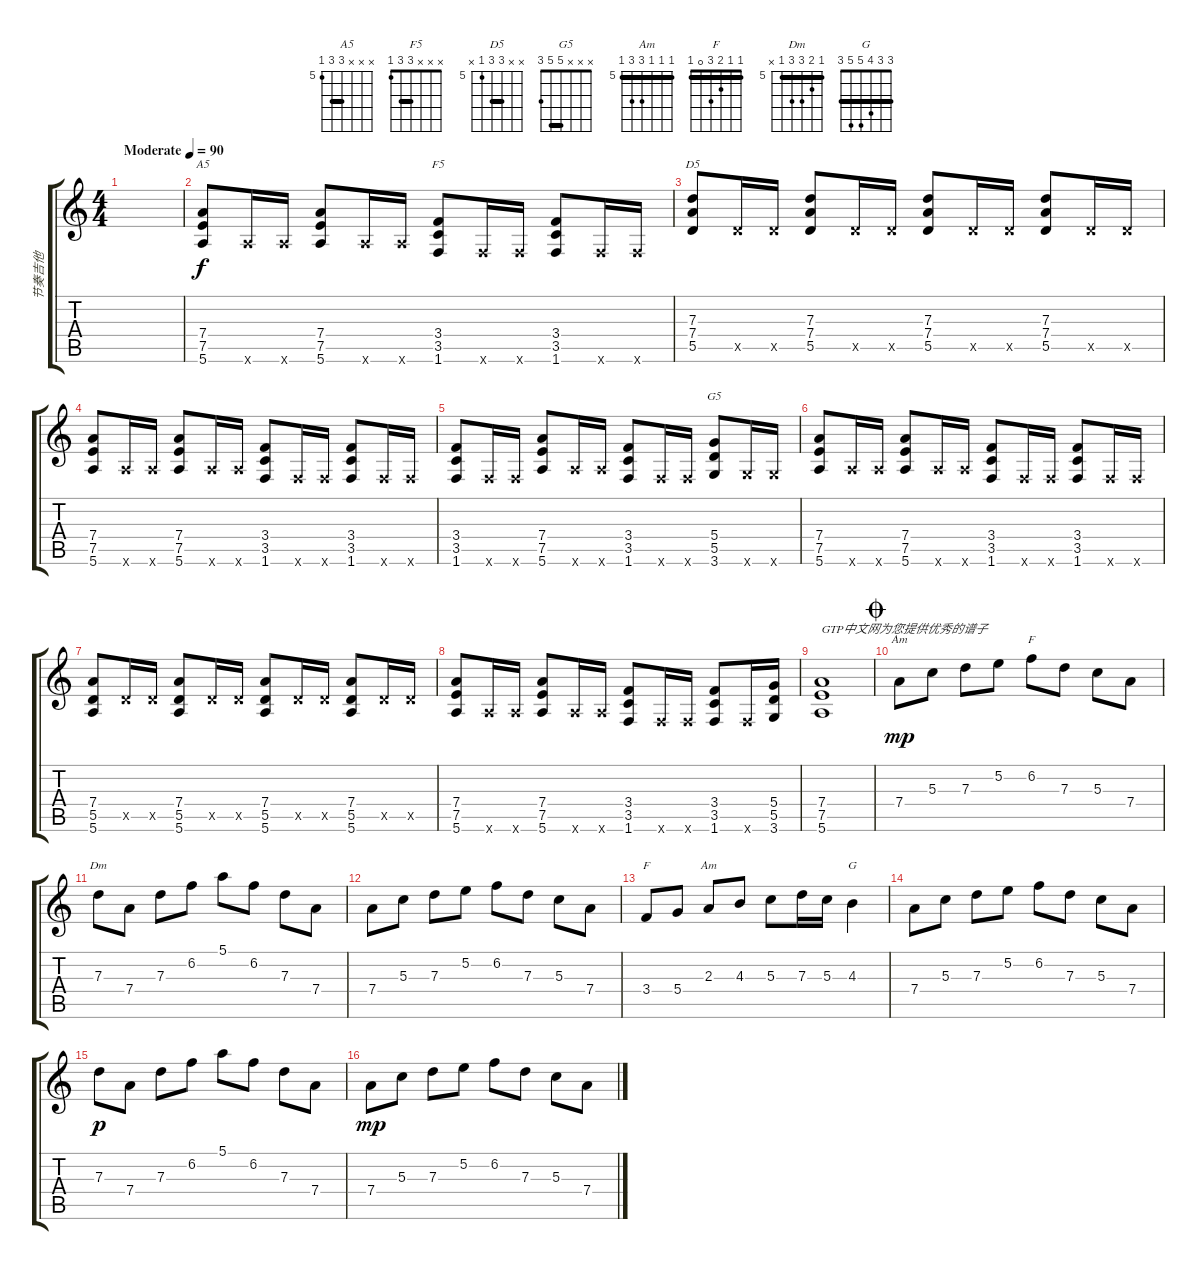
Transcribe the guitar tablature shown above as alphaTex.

\track ("节奏吉他" "节奏吉他") {instrument overdrivenguitar}
\staff {score tabs}
\tuning (E4 B3 G3 D3 A2 E2) {hide}
\chord ("A5" x x x 7 7 5) {firstfret 5 barre 7}
\chord ("F5" x x x 3 3 1) {barre 3}
\chord ("D5" x x 7 7 5 x) {firstfret 5 barre 7}
\chord ("G5" x x x 5 5 3) {barre 5}
\chord ("Am" 5 5 5 7 x x) {firstfret 5 barre 5}
\chord ("F" 5 6 5 7 8 x) {firstfret 5 barre 5}
\chord ("Dm" 5 6 7 7 5 x) {firstfret 5 barre 5}
\chord ("F" 1 1 2 3 0 1) {barre 1}
\chord ("Am" 5 5 5 7 7 5) {firstfret 5 barre 5}
\chord ("G" 3 3 4 5 5 3) {barre 3}
\ts (4 4)
\tempo (90 "Moderate")
\clef g2
\ks c
|
(7.4 7.5 5.6).8{ch "A5"} 5.6{x}.16 5.6{x}.16 (7.4 7.5 5.6).8 5.6{x}.16 5.6{x}.16 (3.4 3.5 1.6).8{ch "F5"} 1.6{x}.16 1.6{x}.16 (3.4 3.5 1.6).8 1.6{x}.16 1.6{x}.16 |
(7.3 7.4 5.5).8{ch "D5"} 5.5{x}.16 5.5{x}.16 (7.3 7.4 5.5).8 5.5{x}.16 5.5{x}.16 (7.3 7.4 5.5).8 5.5{x}.16 5.5{x}.16 (7.3 7.4 5.5).8 5.5{x}.16 5.5{x}.16 |
(7.4 7.5 5.6).8 5.6{x}.16 5.6{x}.16 (7.4 7.5 5.6).8 5.6{x}.16 5.6{x}.16 (3.4 3.5 1.6).8 1.6{x}.16 1.6{x}.16 (3.4 3.5 1.6).8 1.6{x}.16 1.6{x}.16 |
(3.4 3.5 1.6).8 1.6{x}.16 1.6{x}.16 (7.4 7.5 5.6).8 5.6{x}.16 5.6{x}.16 (3.4 3.5 1.6).8 1.6{x}.16 1.6{x}.16 (5.4 5.5 3.6).8{ch "G5"} 3.6{x}.16 3.6{x}.16 |
(7.4 7.5 5.6).8 5.6{x}.16 5.6{x}.16 (7.4 7.5 5.6).8 5.6{x}.16 5.6{x}.16 (3.4 3.5 1.6).8 1.6{x}.16 1.6{x}.16 (3.4 3.5 1.6).8 1.6{x}.16 1.6{x}.16 |
(7.4 5.5 5.6).8 5.5{x}.16 5.5{x}.16 (7.4 5.5 5.6).8 5.5{x}.16 5.5{x}.16 (7.4 5.5 5.6).8 5.5{x}.16 5.5{x}.16 (7.4 5.5 5.6).8 5.5{x}.16 5.5{x}.16 |
(7.4 7.5 5.6).8 5.6{x}.16 5.6{x}.16 (7.4 7.5 5.6).8 5.6{x}.16 5.6{x}.16 (3.4 3.5 1.6).8 1.6{x}.16 1.6{x}.16 (3.4 3.5 1.6).8 1.6{x}.16 (5.4 5.5 3.6).16 |
(7.4 7.5 5.6).1{txt "GTP中文网为您提供优秀的谱子"} |
\jump coda
7.4.8{ch "Am" dy mp} 5.3.8 7.3.8 5.2.8 6.2.8{ch "F"} 7.3.8 5.3.8 7.4.8 |
7.3.8{ch "Dm"} 7.4.8 7.3.8 6.2.8 5.1.8 6.2.8 7.3.8 7.4.8 |
7.4.8 5.3.8 7.3.8 5.2.8 6.2.8 7.3.8 5.3.8 7.4.8 |
3.4.8{ch "F"} 5.4.8 2.3.8{ch "Am"} 4.3.8 5.3.8 7.3.16 5.3.16 4.3.4{ch "G"} |
7.4.8 5.3.8 7.3.8 5.2.8 6.2.8 7.3.8 5.3.8 7.4.8 |
7.3.8{dy p} 7.4.8 7.3.8 6.2.8 5.1.8 6.2.8 7.3.8 7.4.8 |
7.4.8{dy mp} 5.3.8 7.3.8 5.2.8 6.2.8 7.3.8 5.3.8 7.4.8
